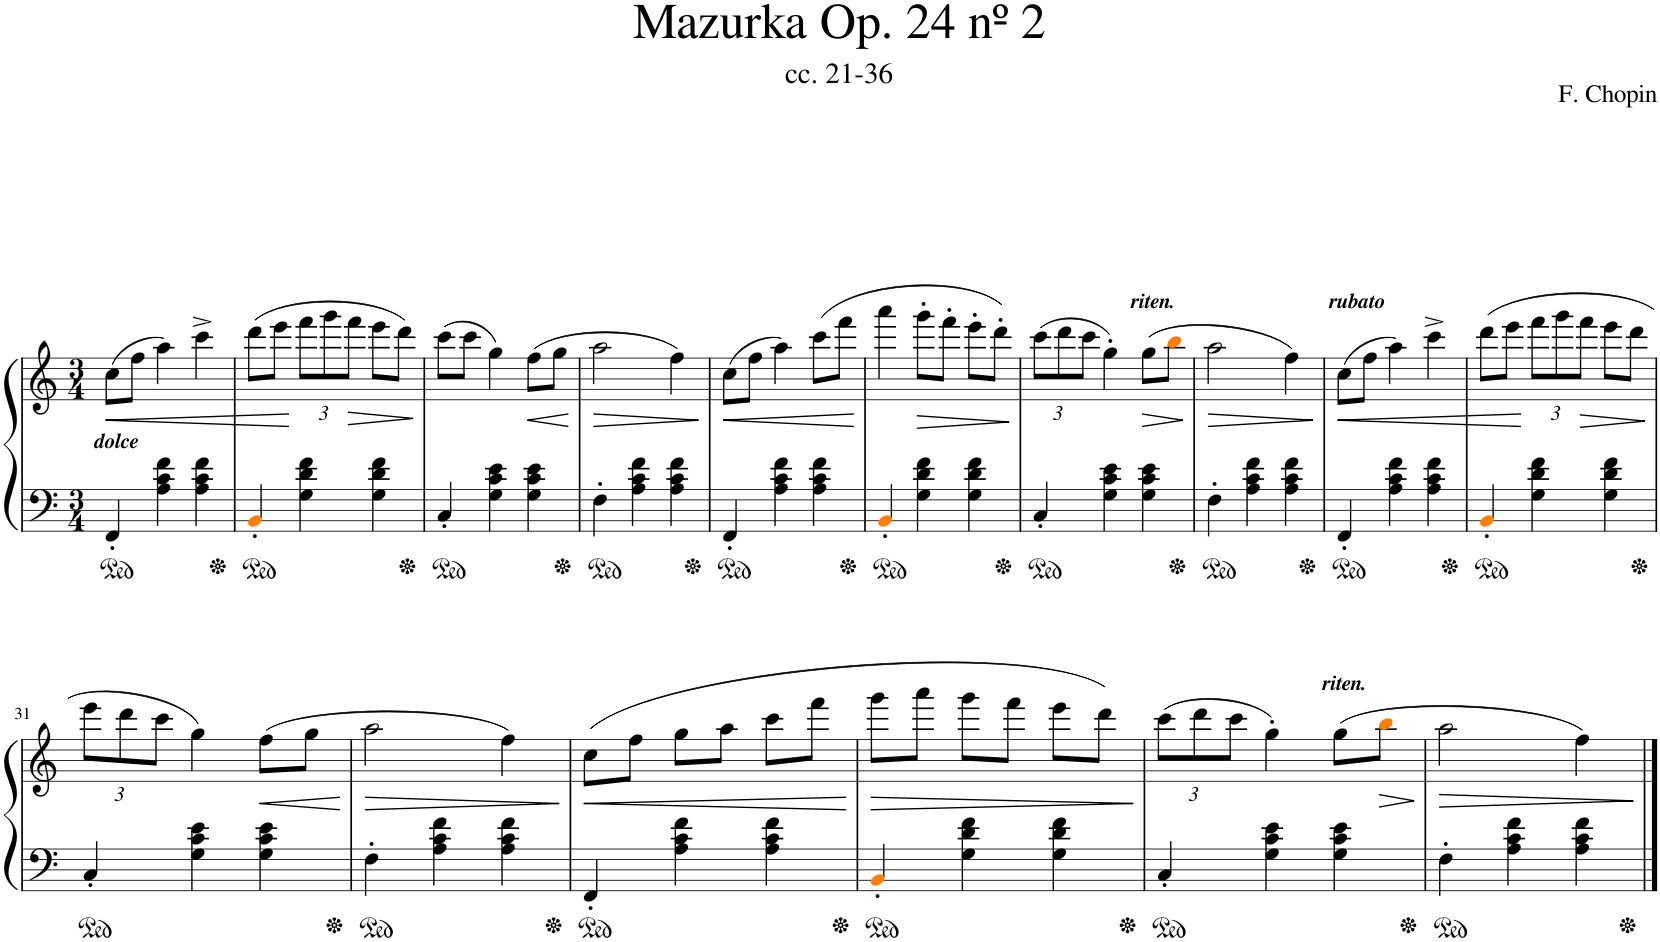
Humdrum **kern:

**kern	**kern	**dynam
*part1	*part1	*part1
*staff2	*staff1	*staff1/2
*I"Piano	*	*
*I'Pno.	*	*
*clefF4	*clefG2	*
*k[]	*k[]	*
*M3/4	*M3/4	*
=21	=21	=21
!LO:TX:a:Bi:t=dolce	!	!
!	!	!LO:HP:b
4FF'/	(8cc\L	<
.	8ff\J	.
4A\ 4c\ 4f\	4aa\)	.
4A\ 4c\ 4f\	4ccc^\	.
=22	=22	=22
4BB'i/	(8ddd\L	.
.	8eee\J	.
*	*Xbrackettup	*
4G\ 4d\ 4f\	12fff\L	[
.	12ggg\	.
!	!	!LO:HP:b
.	12fff\J	>
4G\ 4d\ 4f\	8eee\L	.
.	8ddd\J)	.
.	.	]
=23	=23	=23
4C'/	(8ccc\L	.
.	8ccc\J	.
4G\ 4c\ 4e\	4gg\)	.
!	!	!LO:HP:b
4G\ 4c\ 4e\	(8ff\L	<
.	8gg\J	.
.	.	[
=24	=24	=24
!	!	!LO:HP:b
4F'\	2aa\	>
4A\ 4c\ 4f\	.	.
4A\ 4c\ 4f\	4ff\)	.
.	.	]
=25	=25	=25
!	!	!LO:HP:b
4FF'/	(8cc\L	<
.	8ff\J	.
4A\ 4c\ 4f\	4aa\)	.
4A\ 4c\ 4f\	(8ccc\L	.
.	8fff\J	.
.	.	[
=26	=26	=26
4BB'i/	4aaa\	.
!	!	!LO:HP:b
4G\ 4d\ 4f\	8ggg'\L	>
.	8fff'\J	.
4G\ 4d\ 4f\	8eee'\L	.
.	8ddd'\J)	.
.	.	]
=27	=27	=27
4C'/	(12ccc\L	.
.	12ddd\	.
.	12ccc\J	.
4G\ 4c\ 4e\	4gg'\)	.
!	!LO:TX:a:Bi:t=riten.	!
!	!	!LO:HP:b
4G\ 4c\ 4e\	(8gg\L	>
.	8bbi\J	.
.	.	]
=28	=28	=28
!	!	!LO:HP:b
4F'\	2aa\	>
4A\ 4c\ 4f\	.	.
4A\ 4c\ 4f\	4ff\)	.
.	.	]
=29	=29	=29
!	!LO:TX:a:Bi:t=rubato	!
!	!	!LO:HP:b
4FF'/	(8cc\L	<
.	8ff\J	.
4A\ 4c\ 4f\	4aa\)	.
4A\ 4c\ 4f\	4ccc^\	.
=30	=30	=30
4BB'i/	(8ddd\L	.
.	8eee\J	.
4G\ 4d\ 4f\	12fff\L	[
.	12ggg\	.
!	!	!LO:HP:b
.	12fff\J	>
4G\ 4d\ 4f\	8eee\L	.
.	8ddd\J	.
.	.	]
!!LO:LB:g=z
=31	=31	=31
4C'/	12eee\L	.
.	12ddd\	.
.	12ccc\J	.
4G\ 4c\ 4e\	4gg\)	.
!	!	!LO:HP:b
4G\ 4c\ 4e\	(8ff\L	<
.	8gg\J	.
.	.	[
=32	=32	=32
!	!	!LO:HP:b
4F'\	2aa\	>
4A\ 4c\ 4f\	.	.
4A\ 4c\ 4f\	4ff\)	.
.	.	]
=33	=33	=33
!	!	!LO:HP:b
4FF'/	(8cc\L	<
.	8ff\J	.
4A\ 4c\ 4f\	8gg\L	.
.	8aa\J	.
4A\ 4c\ 4f\	8ccc\L	.
.	8fff\J	.
.	.	[
=34	=34	=34
!	!	!LO:HP:b
4BB'i/	8ggg\L	>
.	8aaa\J	.
4G\ 4d\ 4f\	8ggg\L	.
.	8fff\J	.
4G\ 4d\ 4f\	8eee\L	.
.	8ddd\J)	.
.	.	]
=35	=35	=35
4C'/	(12ccc\L	.
.	12ddd\	.
.	12ccc\J	.
4G\ 4c\ 4e\	4gg'\)	.
!	!LO:TX:a:Bi:t=riten.	!
4G\ 4c\ 4e\	(8gg\L	.
!	!	!LO:HP:b
.	8bbi\J	>
.	.	]
=36	=36	=36
!	!	!LO:HP:b
4F'\	2aa\	>
4A\ 4c\ 4f\	.	.
4A\ 4c\ 4f\	4ff\)	.
.	.	]
==	==	==
*-	*-	*-
